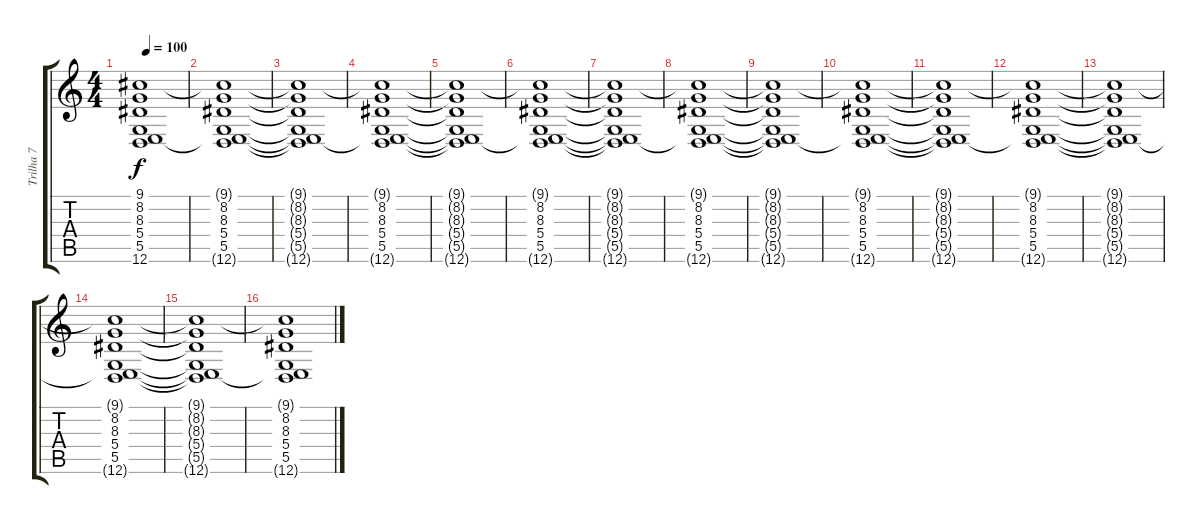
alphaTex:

\track ("Trilha 7" "Trilha 7") {instrument seashore}
\staff {score tabs}
\tuning (E4 B3 G3 D3 A2 E2) {hide}
\ts (4 4)
\tempo 100
\clef g2
\ks c
(9.1{t} 8.2{t} 8.3{t} 5.4{t} 5.5{t} 12.6{t}).1{dy f} |
(9.1{t} 8.2 8.3 5.4 5.5 12.6{t}).1 |
(9.1{t} 8.2{t} 8.3{t} 5.4{t} 5.5{t} 12.6{t}).1 |
(9.1{t} 8.2 8.3 5.4 5.5 12.6{t}).1 |
(9.1{t} 8.2{t} 8.3{t} 5.4{t} 5.5{t} 12.6{t}).1 |
(9.1{t} 8.2 8.3 5.4 5.5 12.6{t}).1 |
(9.1{t} 8.2{t} 8.3{t} 5.4{t} 5.5{t} 12.6{t}).1 |
(9.1{t} 8.2 8.3 5.4 5.5 12.6{t}).1 |
(9.1{t} 8.2{t} 8.3{t} 5.4{t} 5.5{t} 12.6{t}).1 |
(9.1{t} 8.2 8.3 5.4 5.5 12.6{t}).1 |
(9.1{t} 8.2{t} 8.3{t} 5.4{t} 5.5{t} 12.6{t}).1 |
(9.1{t} 8.2 8.3 5.4 5.5 12.6{t}).1 |
(9.1{t} 8.2{t} 8.3{t} 5.4{t} 5.5{t} 12.6{t}).1 |
(9.1{t} 8.2 8.3 5.4 5.5 12.6{t}).1 |
(9.1{t} 8.2{t} 8.3{t} 5.4{t} 5.5{t} 12.6{t}).1 |
(9.1{t} 8.2 8.3 5.4 5.5 12.6{t}).1
